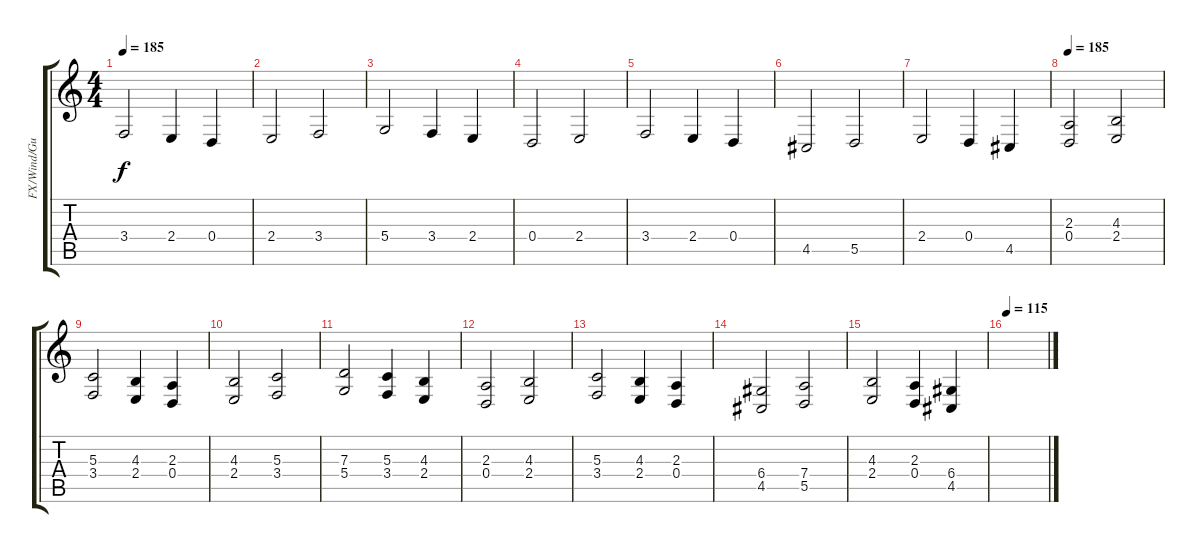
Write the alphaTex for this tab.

\track ("FX/Wind/Guitar" "FX/Wind/Gu") {instrument koto}
\staff {score tabs}
\tuning (E4 B3 G3 D3 A2 E2) {hide}
\ts (4 4)
\tempo 185
\clef g2
\ks c
3.4.2{dy f} 2.4.4 0.4.4 |
2.4.2 3.4.2 |
5.4.2 3.4.4 2.4.4 |
0.4.2 2.4.2 |
3.4.2 2.4.4 0.4.4 |
4.5.2 5.5.2 |
2.4.2 0.4.4 4.5.4 |
\tempo 185
(2.3 0.4).2 (4.3 2.4).2 |
(5.3 3.4).2 (4.3 2.4).4 (2.3 0.4).4 |
(4.3 2.4).2 (5.3 3.4).2 |
(7.3 5.4).2 (5.3 3.4).4 (4.3 2.4).4 |
(2.3 0.4).2 (4.3 2.4).2 |
(5.3 3.4).2 (4.3 2.4).4 (2.3 0.4).4 |
(6.4 4.5).2 (7.4 5.5).2 |
(4.3 2.4).2 (2.3 0.4).4 (6.4 4.5).4 |
\tempo 115
